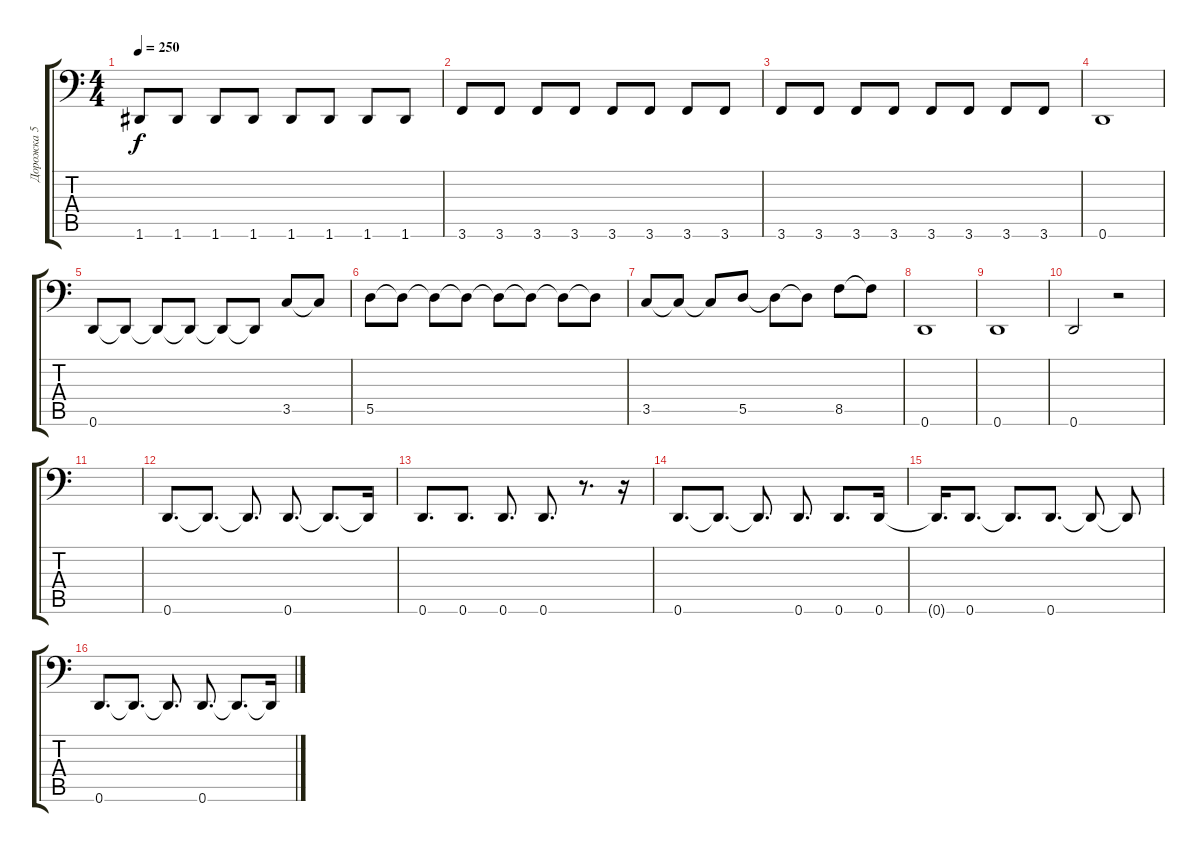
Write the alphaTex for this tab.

\track ("Дорожка 5" "Дорожка 5") {instrument slapbass1}
\staff {score tabs}
\tuning (E4 B3 G3 D2 A1 D1) {hide}
\ts (4 4)
\tempo 250
\clef f4
\ks c
1.6.8{dy f} 1.6.8 1.6.8 1.6.8 1.6.8 1.6.8 1.6.8 1.6.8 |
3.6.8 3.6.8 3.6.8 3.6.8 3.6.8 3.6.8 3.6.8 3.6.8 |
3.6.8 3.6.8 3.6.8 3.6.8 3.6.8 3.6.8 3.6.8 3.6.8 |
0.6.1 |
0.6.8 0.6{t}.8 0.6{t}.8 0.6{t}.8 0.6{t}.8 0.6{t}.8 3.5.8 3.5{t}.8 |
5.5.8 5.5{t}.8 5.5{t}.8 5.5{t}.8 5.5{t}.8 5.5{t}.8 5.5{t}.8 5.5{t}.8 |
3.5.8 3.5{t}.8 3.5{t}.8 5.5.8 5.5{t}.8 5.5{t}.8 8.5.8 8.5{t}.8 |
0.6.1 |
0.6.1 |
0.6.2 r.2 |
|
0.6.8{d} 0.6{t}.8{d} 0.6{t}.8{d} 0.6.8{d} 0.6{t}.8{d} 0.6{t}.16 |
0.6.8{d} 0.6.8{d} 0.6.8{d} 0.6.8{d} r.8{d} r.16 |
0.6.8{d} 0.6{t}.8{d} 0.6{t}.8{d} 0.6.8{d} 0.6.8{d} 0.6.16 |
0.6{t}.16{d} 0.6.8{d} 0.6{t}.8{d} 0.6.8{d} 0.6{t}.8 0.6{t}.8 |
0.6.8{d} 0.6{t}.8{d} 0.6{t}.8{d} 0.6.8{d} 0.6{t}.8{d} 0.6{t}.16
